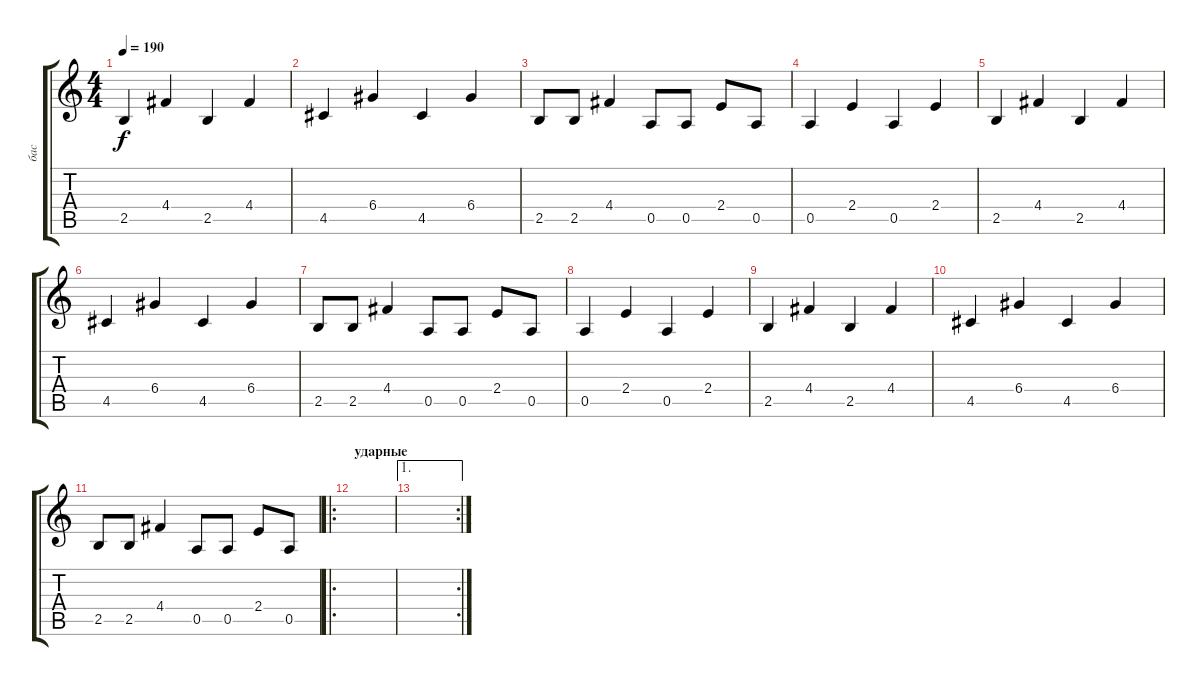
\track ("бас" "бас") {instrument fretlessbass}
\staff {score tabs}
\tuning (E4 B3 G3 D3 A2 E2) {hide}
\ts (4 4)
\tempo 190
\clef g2
\ks c
2.5.4{dy f} 4.4.4 2.5.4 4.4.4 |
4.5.4 6.4.4 4.5.4 6.4.4 |
2.5.8 2.5.8 4.4.4 0.5.8 0.5.8 2.4.8 0.5.8 |
0.5.4 2.4.4 0.5.4 2.4.4 |
2.5.4 4.4.4 2.5.4 4.4.4 |
4.5.4 6.4.4 4.5.4 6.4.4 |
2.5.8 2.5.8 4.4.4 0.5.8 0.5.8 2.4.8 0.5.8 |
0.5.4 2.4.4 0.5.4 2.4.4 |
2.5.4 4.4.4 2.5.4 4.4.4 |
4.5.4 6.4.4 4.5.4 6.4.4 |
2.5.8 2.5.8 4.4.4 0.5.8 0.5.8 2.4.8 0.5.8 |
\ro
\section ("" "ударные")
|
\ae 1
\rc 2
